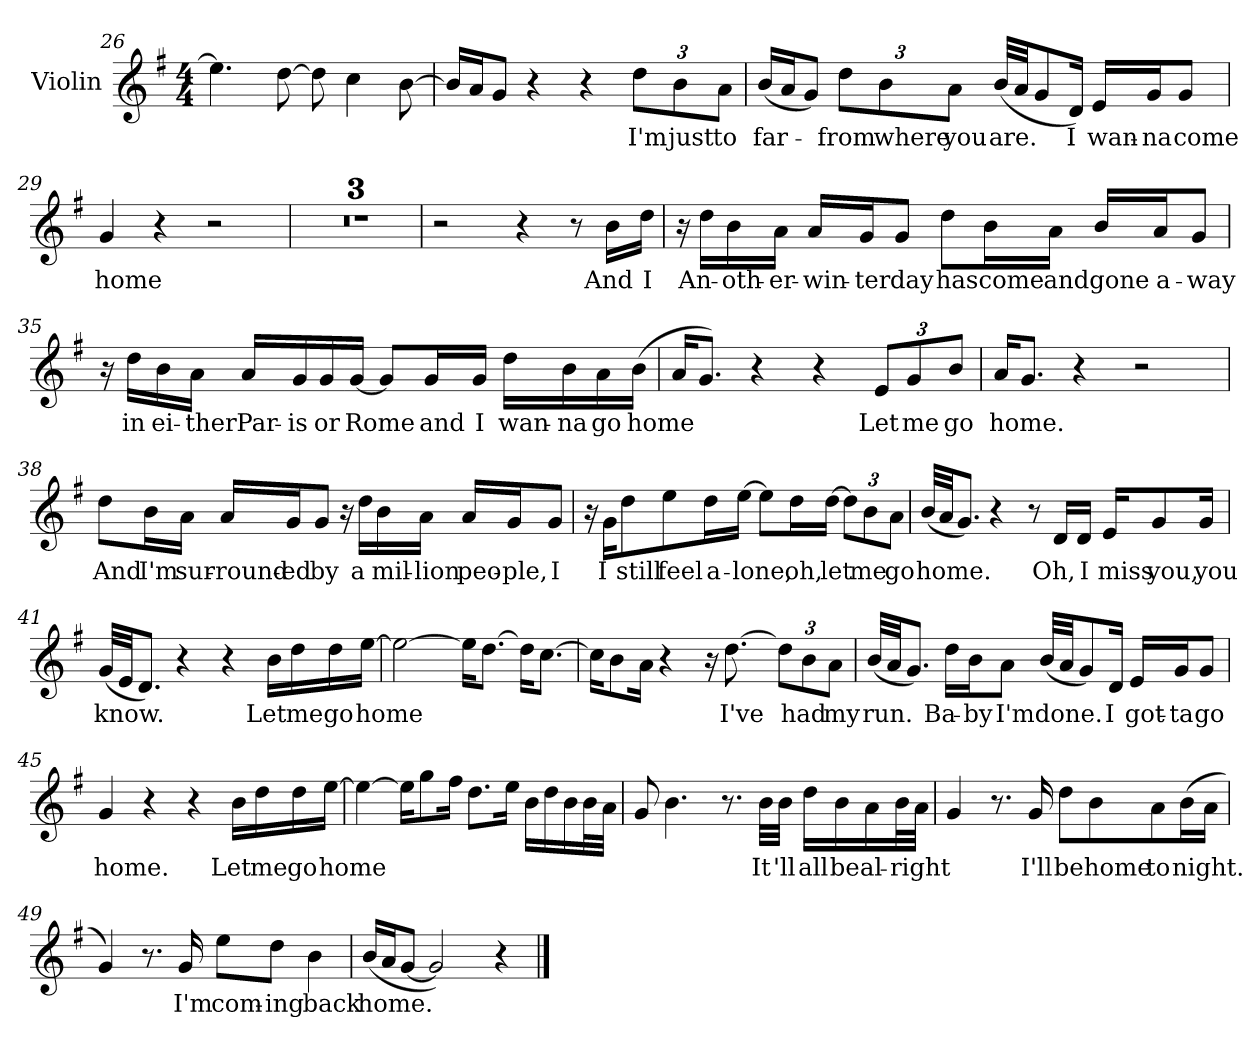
**kern	**text
*part1	*part1
*staff1	*staff1
*I"Violin	*
*I'Vln	*
*clefG2	*
*k[f#]	*
*G:	*
*M4/4	*
=26	=26
4.ee\]	.
[8dd\	.
8dd\]	.
4cc\	.
[8b\	.
=27	=27
16b/LL]	.
16a/J	.
8g/J	.
4r	.
4r	.
*Xbrackettup	*
12dd\L	I'm
12b\	just
12a\J	to
!!LO:LB:g=z
=28	=28
(16b/LL	far-
16a/J	.
8g/J)	.
12dd\L	-from
12b\	where
12a\J	you
(32b/LLL	are.
32a/JJ	.
8g/	.
16d/Jk)	I
16e/LL	wan-
16g/J	-na
8g/J	come
=29	=29
4g/	home
4r	.
2r	.
=30	=30
1r	.
=31	=31
1r	.
=32	=32
1r	.
=33	=33
2r	.
4r	.
8r	.
16b\LL	And
16dd\JJ	I
!!LO:LB:g=z
=34	=34
16r	.
16dd\LL	An-
16b\	-oth-
16a\JJ	-er-
16a/LL	-win-
16g/J	-ter
8g/J	day
8dd\L	has
16b\L	come
16a\JJ	and
16b/LL	gone
16a/J	a-
8g/J	-way
=35	=35
16r	.
16dd\LL	in
16b\	ei-
16a\JJ	-ther
16a/LL	Par-
16g/	-is
16g/	or
[16g/JJ	Rome
8g/L]	.
16g/L	and
16g/JJ	I
16dd\LL	wan-
16b\	-na
16a\	go
(16b\JJ	home
!!LO:LB:g=z
=36	=36
16a/KL	.
8.g/J)	.
4r	.
4r	.
12e/L	Let
12g/	me
12b/J	go
=37	=37
16a/KL	home.
8.g/J	.
4r	.
2r	.
=38	=38
8dd\L	And
16b\L	I'm
16a\JJ	sur-
16a/LL	-round-
16g/J	-ed
8g/J	by
16r	.
16dd\LL	a
16b\	mil-
16a\JJ	-lion
16a/LL	peo-
16g/J	-ple,
8g/J	I
!!LO:LB:g=z
=39	=39
16r	.
16g\KL	I
8dd\	still
8ee\	feel
16dd\L	a-
[16ee\JJ	-lone,
8ee\L]	.
16dd\L	oh,
[16dd\JJ	let
12dd\L]	.
12b\	me
12a\J	go
=40	=40
(32b/LLL	home.
32a/JJ	.
8.g/J)	.
4r	.
8r	.
16d/LL	Oh,
16d/JJ	I
16e/KL	miss
8g/	you,
16g/Jk	you
=41	=41
(32g/LLL	know.
32e/JJ	.
8.d/J)	.
4r	.
4r	.
16b\LL	Let
16dd\	me
16dd\	go
[16ee\JJ	home
!!LO:LB:g=z
=42	=42
2ee\_	.
16ee\KL]	.
[8.dd\J	.
16dd\KL]	.
[8.cc\J	.
=43	=43
16cc\KL]	.
8b\	.
16a\Jk	.
4r	.
16r	.
[8.dd\	I've
12dd\L]	.
12b\	had
12a\J	my
=44	=44
(32b/LLL	run.
32a/JJ	.
8.g/J)	.
16dd\LL	Ba-
16b\J	-by
8a\J	I'm
(32b/LLL	done.
32a/JJ	.
8g/)	.
16d/Jk	I
16e/LL	got-
16g/J	-ta
8g/J	go
=45	=45
4g/	home.
4r	.
4r	.
16b\LL	Let
16dd\	me
16dd\	go
[16ee\JJ	home
!!LO:LB:g=z
=46	=46
4ee\_	.
16ee\KL]	.
8gg\	.
16ff#\Jk	.
8.dd\L	.
16ee\Jk	.
16b\LL	.
16dd\	.
16b\	.
32b\L	.
32a\JJJ	.
=47	=47
8g/	.
4.b\	.
8.r	.
32b\LLL	It
32b\JJJ	-'ll
16dd\LL	all
16b\	be
16a\	al-
32b\L	-right
32a\JJJ	.
=48	=48
4g/	.
8.r	.
16g/	I'll
8dd\L	be
8b\	home
8a\	to
(16b\L	night.
16a\JJ	.
=49	=49
4g/)	.
8.r	.
16g/	I'm
8ee\L	com-
8dd\J	-ing
4b\	back
=50	=50
(16b/LL	home.
16a/J	.
[8g/J	.
2g/])	.
4r	.
==	==
*-	*-
